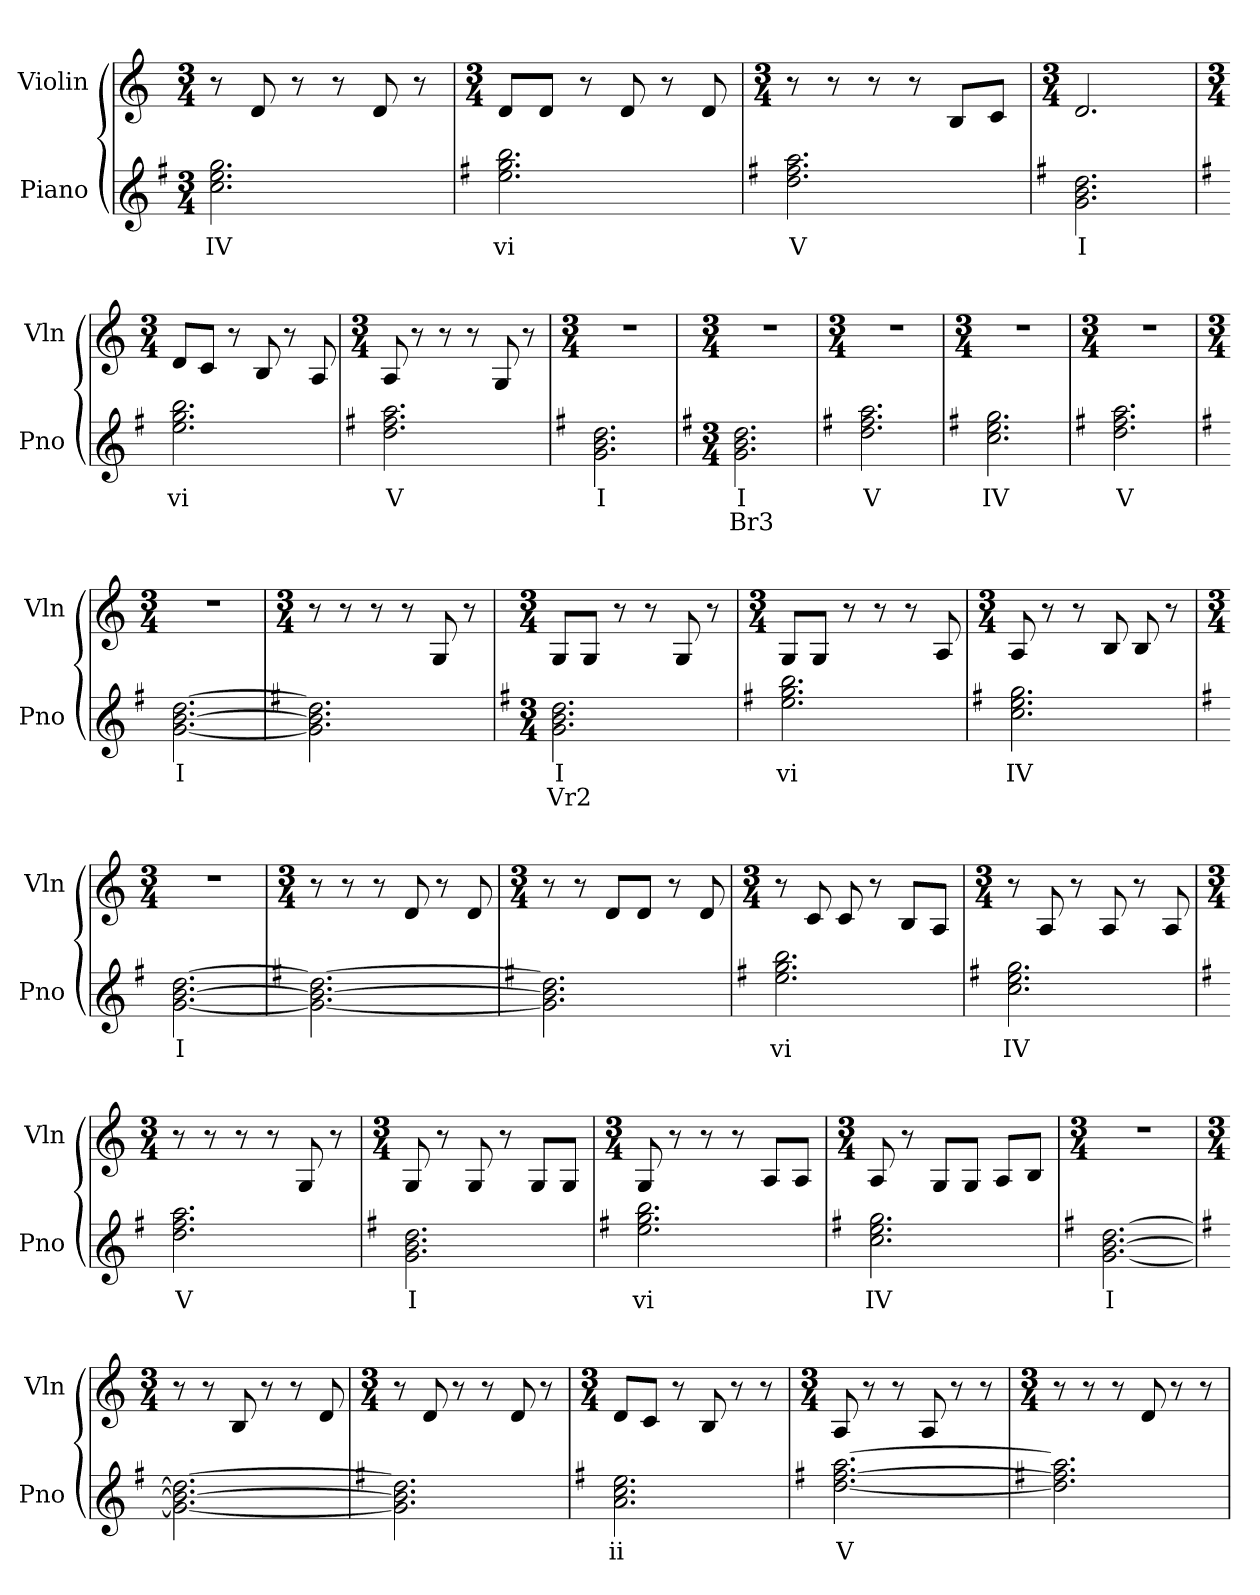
**kern	**text	**text	**kern
*part2	*part2	*part2	*part1
*staff2	*staff2	*staff2	*staff1
*I"Piano	*	*	*I"Violin
*I'Pno	*	*	*I'Vln
*k[f#]	*	*	*
*G:	*	*	*
*M3/4	*	*	*M3/4
=	=	=	=
2.cc 2.ee 2.gg	IV	.	8r
.	.	.	8d
.	.	.	8r
.	.	.	8r
.	.	.	8d
.	.	.	8r
=	=	=	=
*k[f#]	*	*	*
*G:	*	*	*
*	*	*	*M3/4
2.ee 2.gg 2.bb	vi	.	8dL
.	.	.	8dJ
.	.	.	8r
.	.	.	8d
.	.	.	8r
.	.	.	8d
=	=	=	=
*k[f#]	*	*	*
*G:	*	*	*
*	*	*	*M3/4
2.dd 2.ff# 2.aa	V	.	8r
.	.	.	8r
.	.	.	8r
.	.	.	8r
.	.	.	8BL
.	.	.	8cJ
=	=	=	=
*k[f#]	*	*	*
*G:	*	*	*
*	*	*	*M3/4
2.g 2.b 2.dd	I	.	2.d
=	=	=	=
*k[f#]	*	*	*
*G:	*	*	*
*	*	*	*M3/4
2.ee 2.gg 2.bb	vi	.	8dL
.	.	.	8cJ
.	.	.	8r
.	.	.	8B
.	.	.	8r
.	.	.	8A
=	=	=	=
*k[f#]	*	*	*
*G:	*	*	*
*	*	*	*M3/4
2.dd 2.ff# 2.aa	V	.	8A
.	.	.	8r
.	.	.	8r
.	.	.	8r
.	.	.	8G
.	.	.	8r
=	=	=	=
*k[f#]	*	*	*
*G:	*	*	*
*	*	*	*M3/4
2.g 2.b 2.dd	I	.	2.r
=	=	=	=
*k[f#]	*	*	*
*G:	*	*	*
*M3/4	*	*	*M3/4
2.g 2.b 2.dd	I	Br3	2.r
=	=	=	=
*k[f#]	*	*	*
*G:	*	*	*
*	*	*	*M3/4
2.dd 2.ff# 2.aa	V	.	2.r
=	=	=	=
*k[f#]	*	*	*
*G:	*	*	*
*	*	*	*M3/4
2.cc 2.ee 2.gg	IV	.	2.r
=	=	=	=
*k[f#]	*	*	*
*G:	*	*	*
*	*	*	*M3/4
2.dd 2.ff# 2.aa	V	.	2.r
=	=	=	=
*k[f#]	*	*	*
*G:	*	*	*
*	*	*	*M3/4
[2.g [2.b [2.dd	I	.	2.r
=	=	=	=
*k[f#]	*	*	*
*G:	*	*	*
*	*	*	*M3/4
2.g] 2.b] 2.dd]	.	.	8r
.	.	.	8r
.	.	.	8r
.	.	.	8r
.	.	.	8G
.	.	.	8r
=	=	=	=
*k[f#]	*	*	*
*G:	*	*	*
*M3/4	*	*	*M3/4
2.g 2.b 2.dd	I	Vr2	8GL
.	.	.	8GJ
.	.	.	8r
.	.	.	8r
.	.	.	8G
.	.	.	8r
=	=	=	=
*k[f#]	*	*	*
*G:	*	*	*
*	*	*	*M3/4
2.ee 2.gg 2.bb	vi	.	8GL
.	.	.	8GJ
.	.	.	8r
.	.	.	8r
.	.	.	8r
.	.	.	8A
=	=	=	=
*k[f#]	*	*	*
*G:	*	*	*
*	*	*	*M3/4
2.cc 2.ee 2.gg	IV	.	8A
.	.	.	8r
.	.	.	8r
.	.	.	8B
.	.	.	8B
.	.	.	8r
=	=	=	=
*k[f#]	*	*	*
*G:	*	*	*
*	*	*	*M3/4
[2.g [2.b [2.dd	I	.	2.r
=	=	=	=
*k[f#]	*	*	*
*G:	*	*	*
*	*	*	*M3/4
2.g_ 2.b_ 2.dd_	.	.	8r
.	.	.	8r
.	.	.	8r
.	.	.	8d
.	.	.	8r
.	.	.	8d
=	=	=	=
*k[f#]	*	*	*
*G:	*	*	*
*	*	*	*M3/4
2.g] 2.b] 2.dd]	.	.	8r
.	.	.	8r
.	.	.	8dL
.	.	.	8dJ
.	.	.	8r
.	.	.	8d
=	=	=	=
*k[f#]	*	*	*
*G:	*	*	*
*	*	*	*M3/4
2.ee 2.gg 2.bb	vi	.	8r
.	.	.	8c
.	.	.	8c
.	.	.	8r
.	.	.	8BL
.	.	.	8AJ
=	=	=	=
*k[f#]	*	*	*
*G:	*	*	*
*	*	*	*M3/4
2.cc 2.ee 2.gg	IV	.	8r
.	.	.	8A
.	.	.	8r
.	.	.	8A
.	.	.	8r
.	.	.	8A
=	=	=	=
*k[f#]	*	*	*
*G:	*	*	*
*	*	*	*M3/4
2.dd 2.ff# 2.aa	V	.	8r
.	.	.	8r
.	.	.	8r
.	.	.	8r
.	.	.	8G
.	.	.	8r
=	=	=	=
*k[f#]	*	*	*
*G:	*	*	*
*	*	*	*M3/4
2.g 2.b 2.dd	I	.	8G
.	.	.	8r
.	.	.	8G
.	.	.	8r
.	.	.	8GL
.	.	.	8GJ
=	=	=	=
*k[f#]	*	*	*
*G:	*	*	*
*	*	*	*M3/4
2.ee 2.gg 2.bb	vi	.	8G
.	.	.	8r
.	.	.	8r
.	.	.	8r
.	.	.	8AL
.	.	.	8AJ
=	=	=	=
*k[f#]	*	*	*
*G:	*	*	*
*	*	*	*M3/4
2.cc 2.ee 2.gg	IV	.	8A
.	.	.	8r
.	.	.	8GL
.	.	.	8GJ
.	.	.	8AL
.	.	.	8BJ
=	=	=	=
*k[f#]	*	*	*
*G:	*	*	*
*	*	*	*M3/4
[2.g [2.b [2.dd	I	.	2.r
=	=	=	=
*k[f#]	*	*	*
*G:	*	*	*
*	*	*	*M3/4
2.g_ 2.b_ 2.dd_	.	.	8r
.	.	.	8r
.	.	.	8B
.	.	.	8r
.	.	.	8r
.	.	.	8d
=	=	=	=
*k[f#]	*	*	*
*G:	*	*	*
*	*	*	*M3/4
2.g] 2.b] 2.dd]	.	.	8r
.	.	.	8d
.	.	.	8r
.	.	.	8r
.	.	.	8d
.	.	.	8r
=	=	=	=
*k[f#]	*	*	*
*G:	*	*	*
*	*	*	*M3/4
2.a 2.cc 2.ee	ii	.	8dL
.	.	.	8cJ
.	.	.	8r
.	.	.	8B
.	.	.	8r
.	.	.	8r
=	=	=	=
*k[f#]	*	*	*
*G:	*	*	*
*	*	*	*M3/4
[2.dd [2.ff# [2.aa	V	.	8A
.	.	.	8r
.	.	.	8r
.	.	.	8A
.	.	.	8r
.	.	.	8r
=	=	=	=
*k[f#]	*	*	*
*G:	*	*	*
*	*	*	*M3/4
2.dd] 2.ff#] 2.aa]	.	.	8r
.	.	.	8r
.	.	.	8r
.	.	.	8d
.	.	.	8r
.	.	.	8r
=	=	=	=
*-	*-	*-	*-
